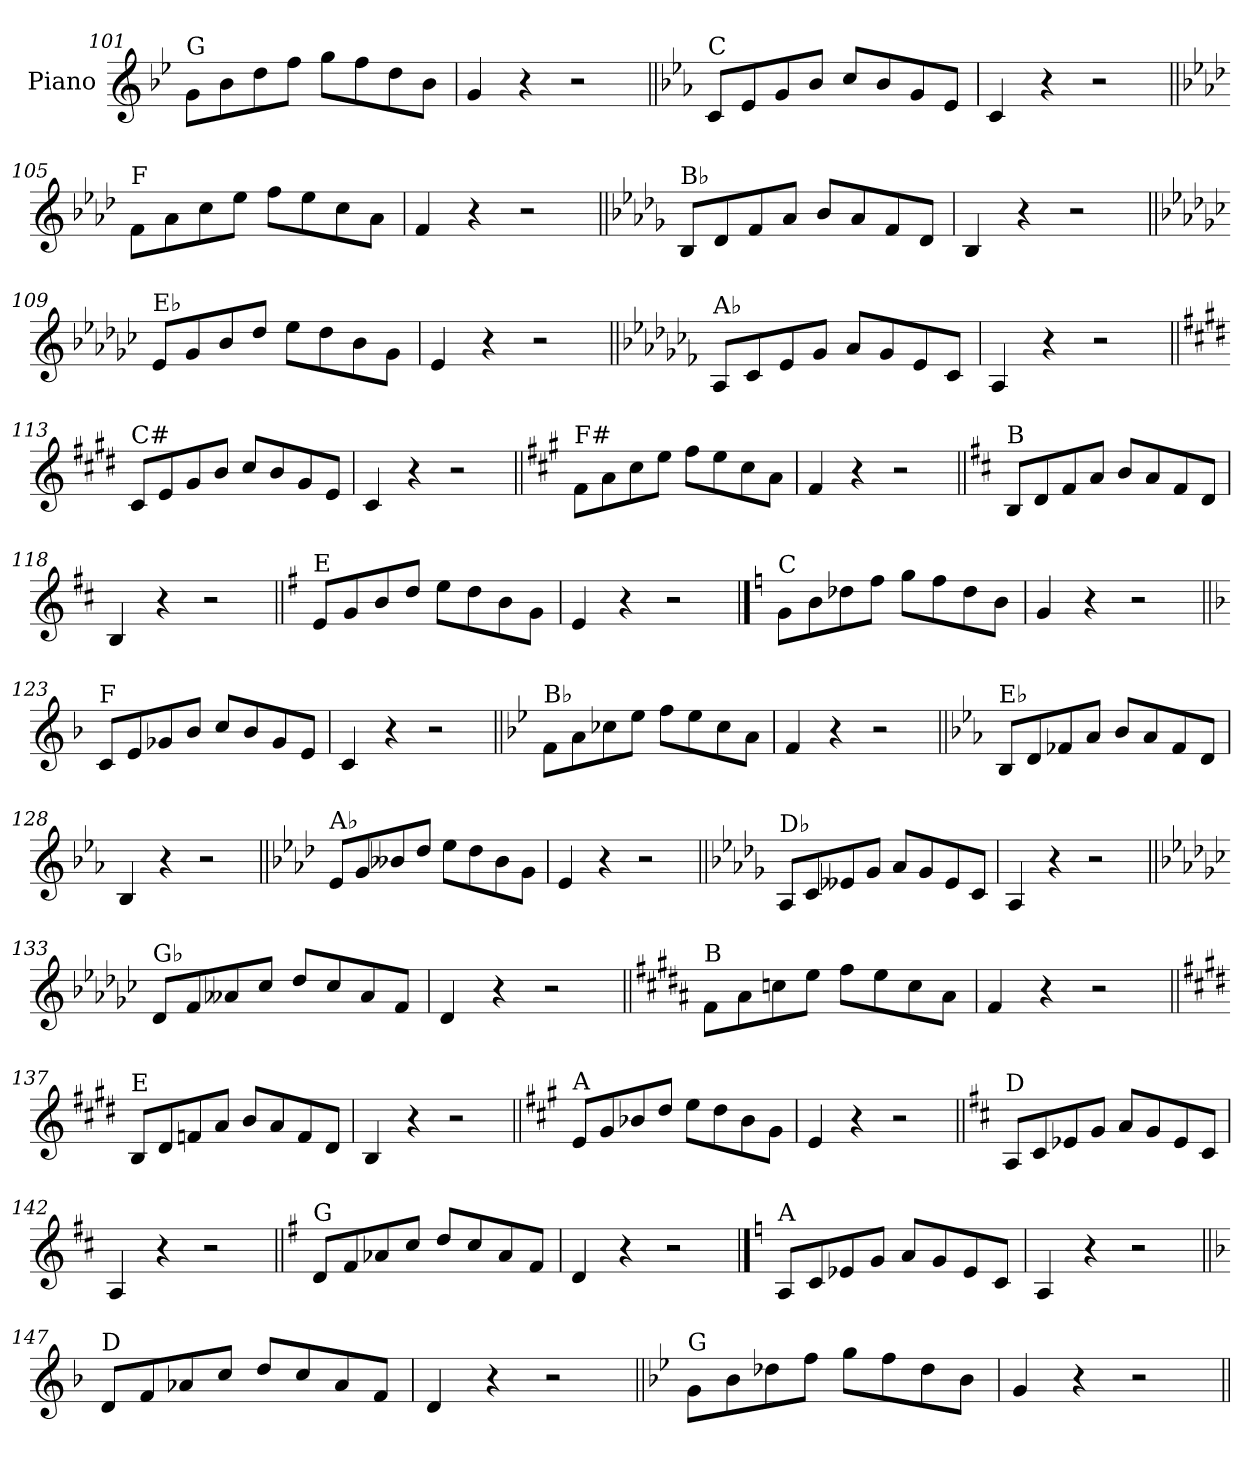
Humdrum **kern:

**kern
*part1
*staff1
*I"Piano
*I'Pno.
*clefG2
*k[b-e-]
=101
!LO:TX:a:t=G
8g\L
8b-\
8dd\
8ff\J
8gg\L
8ff\
8dd\
8b-\J
=102
4g/
4r
2r
!!LO:LB:g=z
=103||
*k[b-e-a-]
!LO:TX:a:t=C
8c/L
8e-/
8g/
8b-/J
8cc/L
8b-/
8g/
8e-/J
=104
4c/
4r
2r
=105||
*k[b-e-a-d-]
!LO:TX:a:t=F
8f\L
8a-\
8cc\
8ee-\J
8ff\L
8ee-\
8cc\
8a-\J
=106
4f/
4r
2r
=107||
*k[b-e-a-d-g-]
!LO:TX:a:t=B♭
8B-/L
8d-/
8f/
8a-/J
8b-/L
8a-/
8f/
8d-/J
=108
4B-/
4r
2r
!!LO:LB:g=z
=109||
*k[b-e-a-d-g-c-]
!LO:TX:a:t=E♭
8e-/L
8g-/
8b-/
8dd-/J
8ee-\L
8dd-\
8b-\
8g-\J
=110
4e-/
4r
2r
=111||
*k[b-e-a-d-g-c-f-]
!LO:TX:a:t=A♭
8A-/L
8c-/
8e-/
8g-/J
8a-/L
8g-/
8e-/
8c-/J
=112
4A-/
4r
2r
=113||
*k[f#c#g#d#]
!LO:TX:a:t=C#
8c#/L
8e/
8g#/
8b/J
8cc#/L
8b/
8g#/
8e/J
=114
4c#/
4r
2r
!!LO:LB:g=z
=115||
*k[f#c#g#]
!LO:TX:a:t=F#
8f#\L
8a\
8cc#\
8ee\J
8ff#\L
8ee\
8cc#\
8a\J
=116
4f#/
4r
2r
=117||
*k[f#c#]
!LO:TX:a:t=B
8B/L
8d/
8f#/
8a/J
8b/L
8a/
8f#/
8d/J
=118
4B/
4r
2r
=119||
*k[f#]
!LO:TX:a:t=E
8e/L
8g/
8b/
8dd/J
8ee\L
8dd\
8b\
8g\J
=120
4e/
4r
2r
!!LO:LB:g=z
==121
*k[]
!LO:TX:a:t=C
8g\L
8b\
8dd-X\
8ff\J
8gg\L
8ff\
8dd-\
8b\J
=122
4g/
4r
2r
=123||
*k[b-]
!LO:TX:a:t=F
8c/L
8e/
8g-X/
8b-/J
8cc/L
8b-/
8g-/
8e/J
=124
4c/
4r
2r
=125||
*k[b-e-]
!LO:TX:a:t=B♭
8f\L
8a\
8cc-X\
8ee-\J
8ff\L
8ee-\
8cc-\
8a\J
=126
4f/
4r
2r
!!LO:LB:g=z
=127||
*k[b-e-a-]
!LO:TX:a:t=E♭
8B-/L
8d/
8f-X/
8a-/J
8b-/L
8a-/
8f-/
8d/J
=128
4B-/
4r
2r
=129||
*k[b-e-a-d-]
!LO:TX:a:t=A♭
8e-/L
8g/
8b--X/
8dd-/J
8ee-\L
8dd-\
8b--\
8g\J
=130
4e-/
4r
2r
=131||
*k[b-e-a-d-g-]
!LO:TX:a:t=D♭
8A-/L
8c/
8e--X/
8g-/J
8a-/L
8g-/
8e--/
8c/J
=132
4A-/
4r
2r
!!LO:LB:g=z
=133||
*k[b-e-a-d-g-c-]
!LO:TX:a:t=G♭
8d-/L
8f/
8a--X/
8cc-/J
8dd-/L
8cc-/
8a--/
8f/J
=134
4d-/
4r
2r
=135||
*k[f#c#g#d#a#]
!LO:TX:a:t=B
8f#\L
8a#\
8ccn\
8ee\J
8ff#\L
8ee\
8cc\
8a#\J
=136
4f#/
4r
2r
=137||
*k[f#c#g#d#]
!LO:TX:a:t=E
8B/L
8d#/
8fn/
8a/J
8b/L
8a/
8f/
8d#/J
=138
4B/
4r
2r
!!LO:LB:g=z
=139||
*k[f#c#g#]
!LO:TX:a:t=A
8e/L
8g#/
8b-X/
8dd/J
8ee\L
8dd\
8b-\
8g#\J
=140
4e/
4r
2r
=141||
*k[f#c#]
!LO:TX:a:t=D
8A/L
8c#/
8e-X/
8g/J
8a/L
8g/
8e-/
8c#/J
=142
4A/
4r
2r
=143||
*k[f#]
!LO:TX:a:t=G
8d/L
8f#/
8a-X/
8cc/J
8dd/L
8cc/
8a-/
8f#/J
=144
4d/
4r
2r
!!LO:PB:g=z
==145
*k[]
!LO:TX:a:t=A
8A/L
8c/
8e-X/
8g/J
8a/L
8g/
8e-/
8c/J
=146
4A/
4r
2r
=147||
*k[b-]
!LO:TX:a:t=D
8d/L
8f/
8a-X/
8cc/J
8dd/L
8cc/
8a-/
8f/J
=148
4d/
4r
2r
=149||
*k[b-e-]
!LO:TX:a:t=G
8g\L
8b-\
8dd-X\
8ff\J
8gg\L
8ff\
8dd-\
8b-\J
=150
4g/
4r
2r
=||
*-
